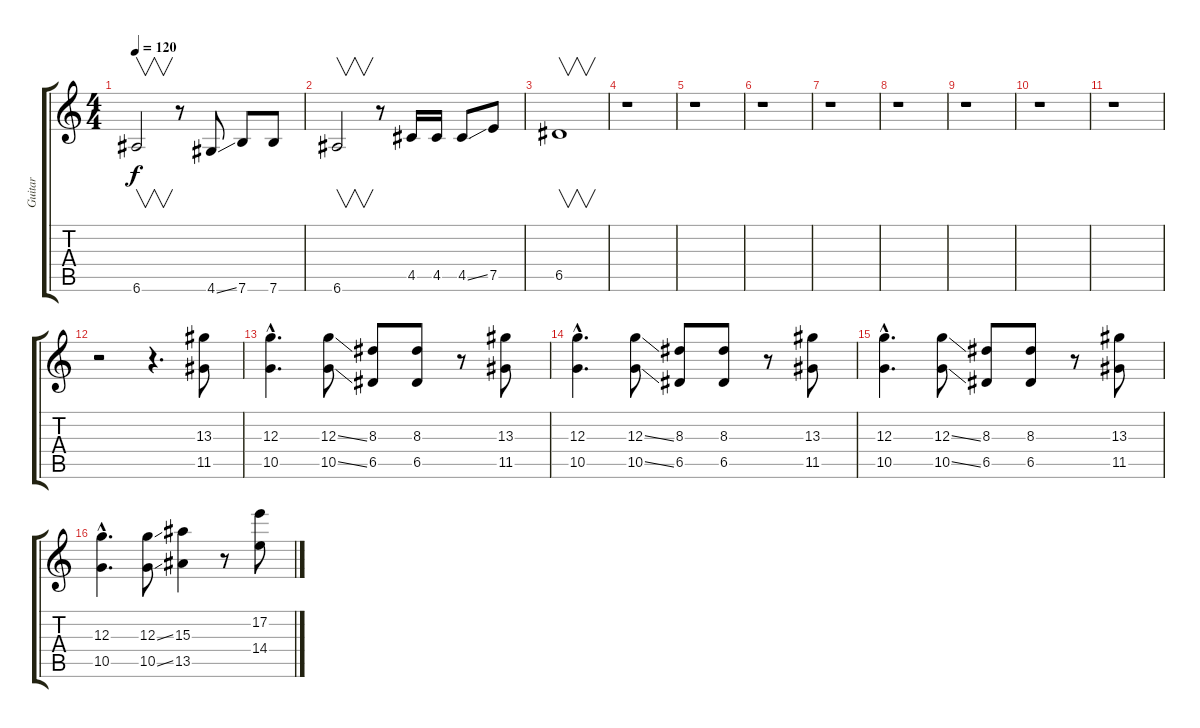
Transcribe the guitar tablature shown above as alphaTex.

\track ("Guitar" "Guitar") {instrument overdrivenguitar}
\staff {score tabs}
\tuning (E4 B3 G3 D3 A2 E2) {hide}
\ts (4 4)
\tempo 120
\clef g2
\ks c
6.6.2{v dy f} r.8 4.6{ss}.8 7.6.8 7.6.8 |
6.6.2{v} r.8 4.5.16 4.5.16 4.5{ss}.8 7.5.8 |
6.5.1{v} |
r.1 |
r.1 |
r.1 |
r.1 |
r.1 |
r.1 |
r.1 |
r.1 |
r.2 r.4{d} (13.3 11.5).8 |
(12.3{hac} 10.5{hac}).4{d} (12.3{ss} 10.5{ss}).8 (8.3 6.5).8 (8.3 6.5).8 r.8 (13.3 11.5).8 |
(12.3{hac} 10.5{hac}).4{d} (12.3{ss} 10.5{ss}).8 (8.3 6.5).8 (8.3 6.5).8 r.8 (13.3 11.5).8 |
(12.3{hac} 10.5{hac}).4{d} (12.3{ss} 10.5{ss}).8 (8.3 6.5).8 (8.3 6.5).8 r.8 (13.3 11.5).8 |
(12.3{hac} 10.5{hac}).4{d} (12.3{ss} 10.5{ss}).8 (15.3 13.5).4 r.8 (17.2 14.4).8
